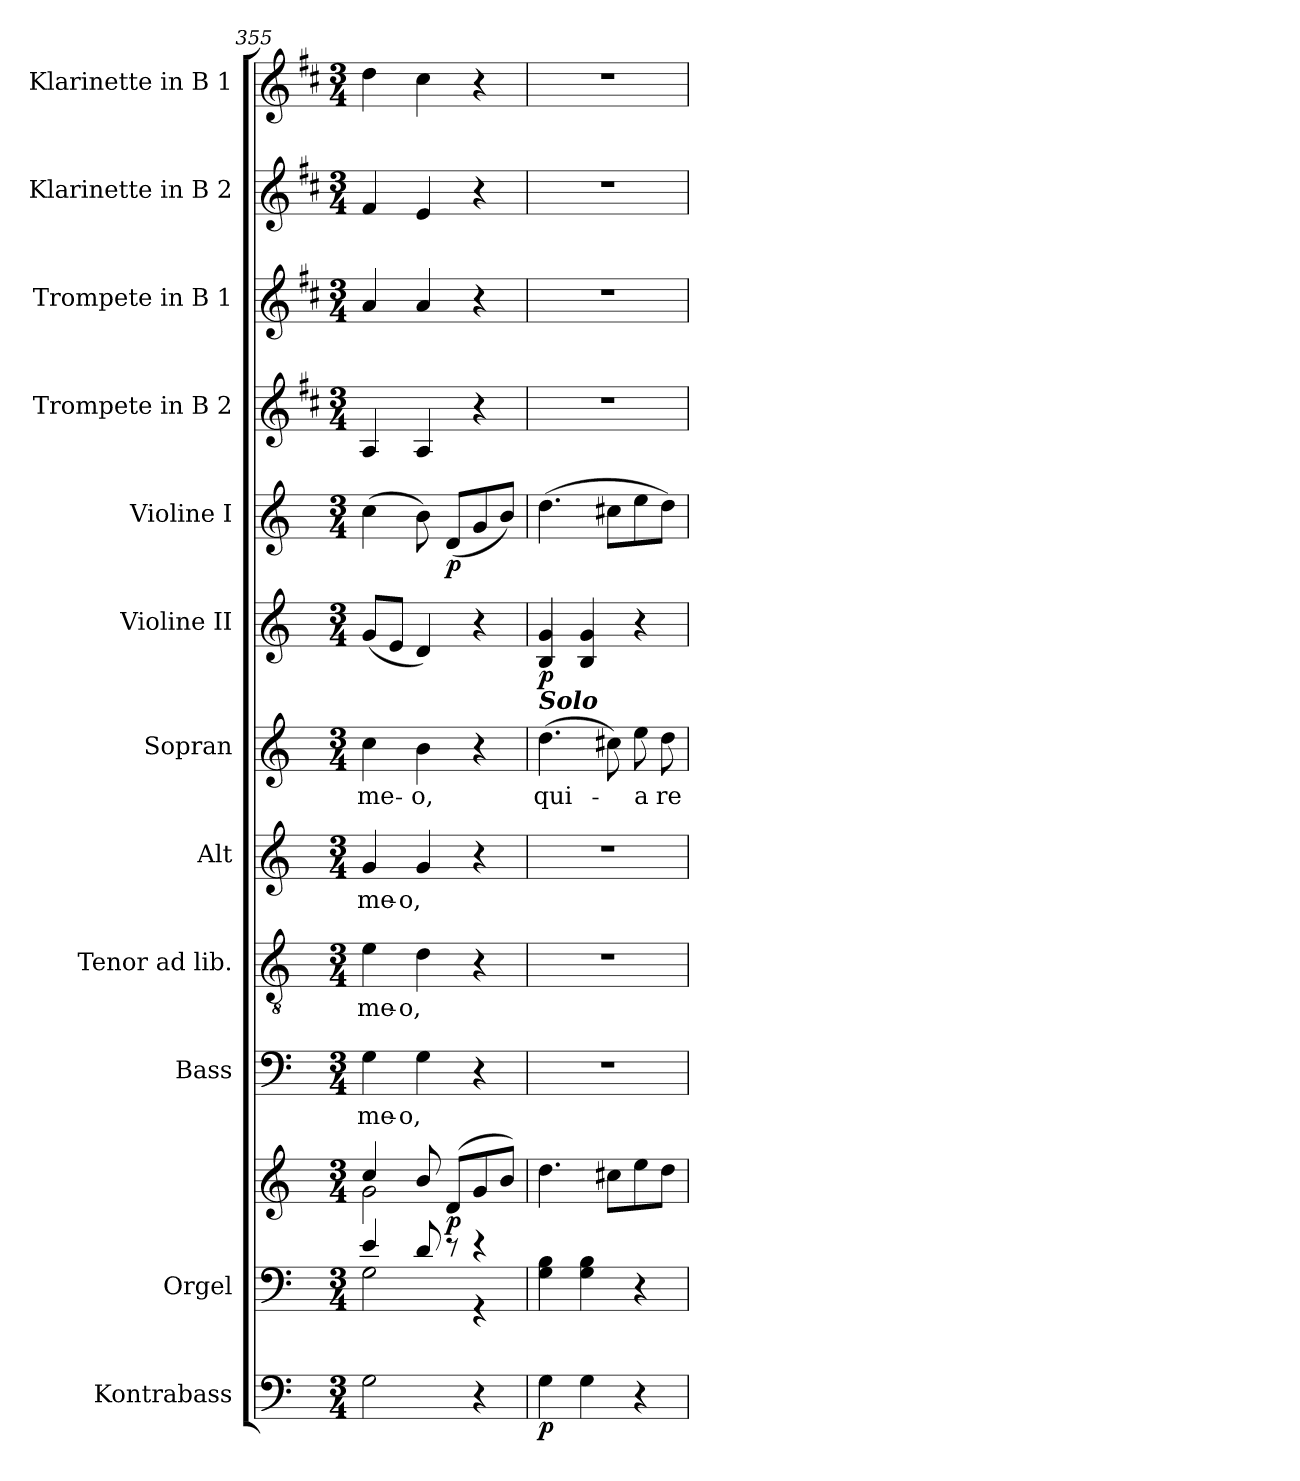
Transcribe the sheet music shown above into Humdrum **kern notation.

**kern	**dynam	**kern	**kern	**dynam	**kern	**text	**kern	**text	**kern	**text	**kern	**text	**kern	**dynam	**kern	**dynam	**kern	**kern	**kern	**kern
*part12	*part12	*part11	*part11	*part11	*part10	*part10	*part9	*part9	*part8	*part8	*part7	*part7	*part6	*part6	*part5	*part5	*part4	*part3	*part2	*part1
*staff13	*staff13	*staff12	*staff11	*staff11/12	*staff10	*staff10	*staff9	*staff9	*staff8	*staff8	*staff7	*staff7	*staff6	*staff6	*staff5	*staff5	*staff4	*staff3	*staff2	*staff1
*I"Kontrabass	*	*I"Orgel	*	*	*I"Bass	*	*I"Tenor ad lib.	*	*I"Alt	*	*I"Sopran	*	*I"Violine II	*	*I"Violine I	*	*I"Trompete in B 2	*I"Trompete in B 1	*I"Klarinette in B 2	*I"Klarinette in B 1
*I'Kb.	*	*I'Org.	*	*	*I'B	*	*I'T	*	*I'A	*	*I'S	*	*I'Vl. II	*	*I'Vl. I	*	*	*	*	*
!!LO:PB:g=z
*clefF4	*	*clefF4	*clefG2	*	*clefF4	*	*clefGv2	*	*clefG2	*	*clefG2	*	*clefG2	*	*clefG2	*	*clefG2	*clefG2	*clefG2	*clefG2
*ITrd7c12	*	*	*	*	*	*	*	*	*	*	*	*	*	*	*	*	*ITrd1c2	*ITrd1c2	*ITrd1c2	*ITrd1c2
*k[]	*	*k[]	*k[]	*	*k[]	*	*k[]	*	*k[]	*	*k[]	*	*k[]	*	*k[]	*	*k[]	*k[]	*k[]	*k[]
*C:	*	*C:	*C:	*	*C:	*	*C:	*	*C:	*	*C:	*	*C:	*	*C:	*	*C:	*C:	*C:	*C:
*M3/4	*	*M3/4	*M3/4	*	*M3/4	*	*M3/4	*	*M3/4	*	*M3/4	*	*M3/4	*	*M3/4	*	*M3/4	*M3/4	*M3/4	*M3/4
=355	=355	=355	=355	=355	=355	=355	=355	=355	=355	=355	=355	=355	=355	=355	=355	=355	=355	=355	=355	=355
*	*	*^	*^	*	*	*	*	*	*	*	*	*	*	*	*	*	*	*	*	*
!	!	!	!	!	!	!	!	!LO:LY:b	!	!LO:LY:b	!	!LO:LY:b	!	!LO:LY:b	!	!	!	!	!	!	!	!
2GG\	.	4e/	2G\	4cc/	2g\	.	4G\	me-	4e\	me-	4g/	me-	4cc\	me-	(<8g/L	.	(>4cc\	.	4G/	4g/	4e/	4cc\
.	.	.	.	.	.	.	.	.	.	.	.	.	.	.	8e/J	.	.	.	.	.	.	.
!	!	!	!	!	!	!	!	!LO:LY:b	!	!LO:LY:b	!	!LO:LY:b	!	!LO:LY:b	!	!	!	!	!	!	!	!
.	.	8d/	.	8b/	.	.	4G\	-o,	4d\	-o,	4g/	-o,	4b\	-o,	4d/)	.	8b\)	.	4G/	4g/	4d/	4b\
!	!	!	!	!	!	!LO:DY:b	!	!	!	!	!	!	!	!	!	!	!	!LO:DY:b	!	!	!	!
.	.	8r	.	(<8d/L	.	p	.	.	.	.	.	.	.	.	.	.	(<8d/L	p	.	.	.	.
4r	.	4r	4r	8g/	4ryy	.	4r	.	4r	.	4r	.	4r	.	4r	.	8g/	.	4r	4r	4r	4r
.	.	.	.	8b/J)	.	.	.	.	.	.	.	.	.	.	.	.	8b/J)	.	.	.	.	.
*	*	*v	*v	*	*	*	*	*	*	*	*	*	*	*	*	*	*	*	*	*	*	*
*	*	*	*v	*v	*	*	*	*	*	*	*	*	*	*	*	*	*	*	*	*	*
=356	=356	=356	=356	=356	=356	=356	=356	=356	=356	=356	=356	=356	=356	=356	=356	=356	=356	=356	=356	=356
!	!	!	!	!	!	!	!	!	!	!	!LO:TX:a:Bi:t=Solo	!	!	!	!	!	!	!	!	!
!	!LO:DY:b	!	!	!	!	!	!	!	!	!	!	!LO:LY:b	!	!LO:DY:b	!	!	!	!	!	!
4GG\	p	4G\ 4B\	4.dd\	.	2.r	.	2.r	.	2.r	.	(>4.dd\	qui-	4B/ 4g/	p	(>4.dd\	.	2.r	2.r	2.r	2.r
4GG\	.	4G\ 4B\	.	.	.	.	.	.	.	.	.	.	4B/ 4g/	.	.	.	.	.	.	.
.	.	.	8cc#X\L	.	.	.	.	.	.	.	8cc#X\)	.	.	.	8cc#X\L	.	.	.	.	.
!	!	!	!	!	!	!	!	!	!	!	!	!LO:LY:b	!	!	!	!	!	!	!	!
4r	.	4r	8ee\	.	.	.	.	.	.	.	8ee\	-a	4r	.	8ee\	.	.	.	.	.
!	!	!	!	!	!	!	!	!	!	!	!	!LO:LY:b	!	!	!	!	!	!	!	!
.	.	.	8dd\J	.	.	.	.	.	.	.	8dd\	re-	.	.	8dd\J)	.	.	.	.	.
=	=	=	=	=	=	=	=	=	=	=	=	=	=	=	=	=	=	=	=	=
*-	*-	*-	*-	*-	*-	*-	*-	*-	*-	*-	*-	*-	*-	*-	*-	*-	*-	*-	*-	*-
